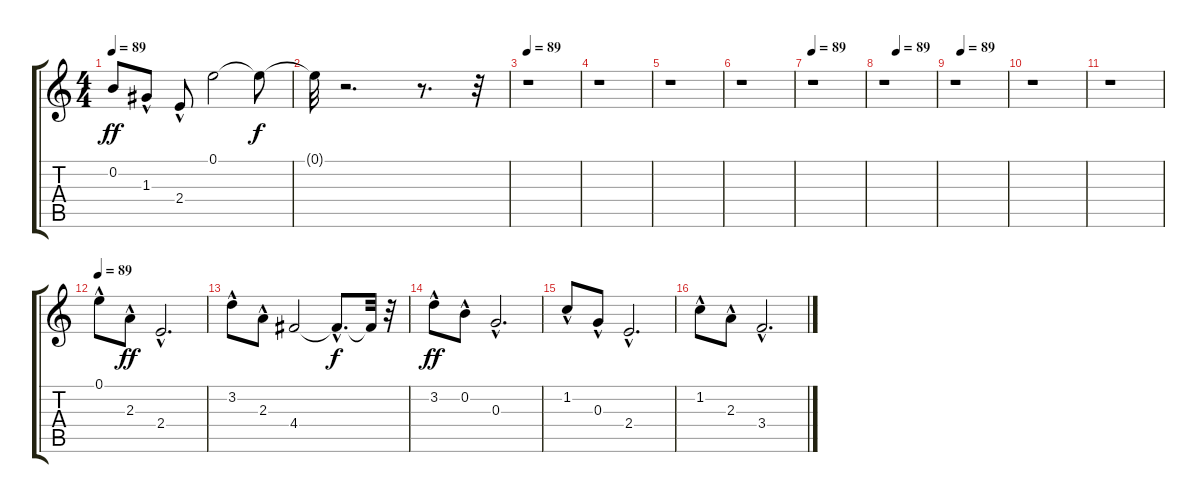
\track "" {instrument distortionguitar}
\staff {score tabs}
\tuning (E4 B3 G3 D3 A2 E2) {hide}
\ts (4 4)
\tempo 89
\clef g2
\ks c
0.2.8{dy ff} 1.3{hac}.8 2.4{hac}.8 0.1.2 0.1{t}.8{dy f} |
0.1{t}.32 r.2{d} r.8{d} r.32 |
\tempo 89
r.1 |
r.1 |
r.1 |
r.1 |
\tempo 89
r.1 |
\tempo (89 0.25)
r.1 |
\tempo (89 0.125)
r.1 |
r.1 |
r.1 |
\tempo 89
0.1{hac}.8 2.3{hac}.8{dy ff} 2.4{hac}.2{d} |
3.2{hac}.8 2.3{hac}.8 4.4.2 4.4{hac t}.8{d dy f} 4.4{t}.32 r.32 |
3.2{hac}.8{dy ff} 0.2{hac}.8 0.3{hac}.2{d} |
1.2{hac}.8 0.3{hac}.8 2.4{hac}.2{d} |
1.2{hac}.8 2.3{hac}.8 3.4{hac}.2{d}
